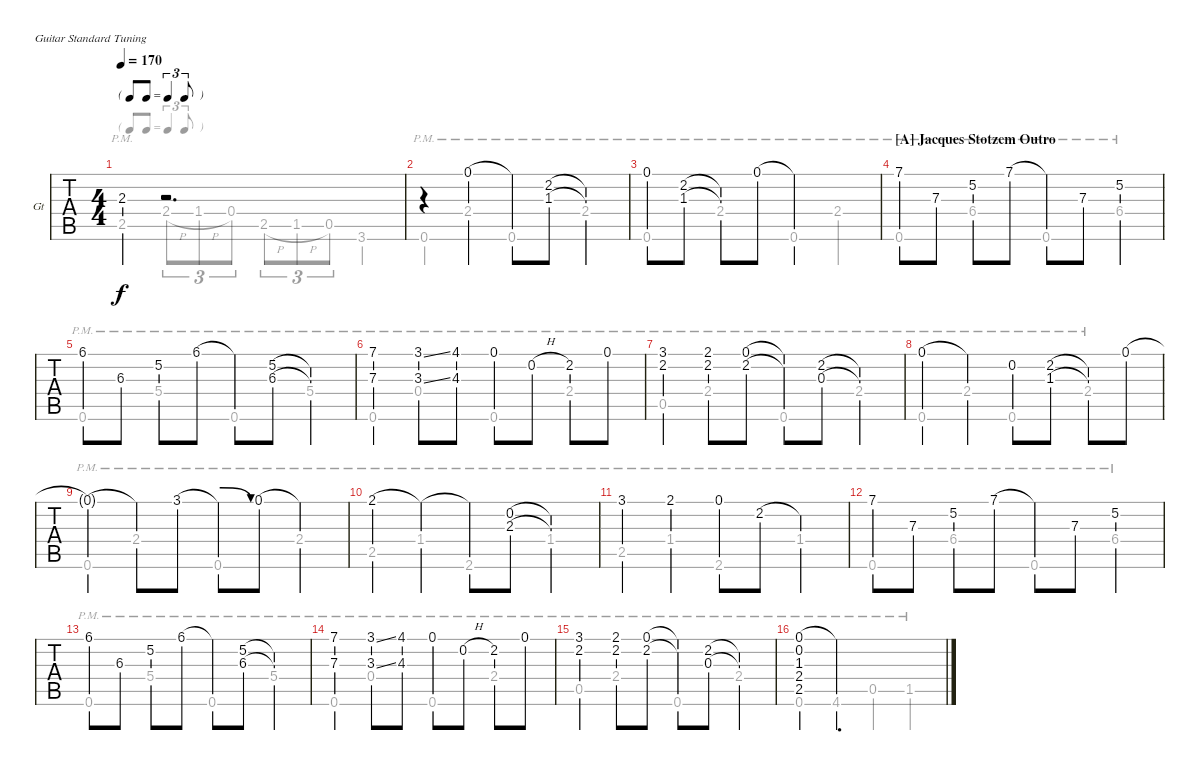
\bracketExtendMode nobrackets
\firstSystemTrackNameOrientation horizontal
\otherSystemsTrackNameOrientation horizontal
\track ("Guitar" "Gt") {instrument electricguitarjazz}
\staff {tabs}
\tuning (E4 B3 G3 D3 A2 E2)
\voice
\ts (4 4)
\tf triplet8th
\tempo 170
\clef g2
\ks e
2.3.4{dy f} r.2{d} |
r.4 0.1.4 0.1{t}.8 (1.3 2.2).8 (2.2{t} 1.3{t}).4 |
0.1.8 (2.2 1.3).8 (2.2{t} 1.3{t}).8 0.1.8 0.1{t}.2 |
\section ("A" "Jacques Stotzem Outro")
7.1.8 7.3.8 5.2.8 7.1.8 7.1{t}.8 7.3.8 5.2.4 |
6.1.8 6.3.8 5.2.8 6.1.8 6.1{t}.8 (6.3 5.2).8 (6.3{t} 5.2{t}).4 |
(7.1 7.3).4 (3.1{ss} 3.3{ss}).8 (4.1 4.3).8 0.1.8 0.2{h}.8 2.2.8 0.1.8 |
(3.1 2.2).4 (2.1 2.2).8 (0.1 2.2).8 (0.1{t} 2.2{t}).8 (2.2 0.3).8 (2.2{t} 0.3{t}).4 |
0.1.4 0.1{t}.4 0.2.8 (2.2 1.3).8 (1.3{t} 2.2{t}).8 0.1.8 |
0.1{t}.4 0.1{t}.8 3.1.8 3.1{be (prebendrelease 0 2 60 0) t}.8 0.1.8 0.1{t}.4 |
2.1.4 2.1{t}.4 2.1{t}.8 (2.3 0.2).8 (0.2{t} 2.3{t}).4 |
3.1.4 2.1.4 0.1.8 2.2.8 2.2{t}.4 |
7.1.8 7.3.8 5.2.8 7.1.8 7.1{t}.8 7.3.8 5.2.4 |
6.1.8 6.3.8 5.2.8 6.1.8 6.1{t}.8 (6.3 5.2).8 (6.3{t} 5.2{t}).4 |
(7.1 7.3).4 (3.1{ss} 3.3{ss}).8 (4.1 4.3).8 0.1.8 0.2{h}.8 2.2.8 0.1.8 |
(3.1 2.2).4 (2.1 2.2).8 (0.1 2.2).8 (0.1{t} 2.2{t}).8 (2.2 0.3).8 (2.2{t} 0.3{t}).4 |
(0.1 2.5 2.4 1.3 0.2).4 0.1{t}.2{d}
\voice
\clef g2
\ottava regular
\simile none
\ks e
2.5{pm}.4{dy f} 2.4{h}.8{tu (3 2)} 1.4{h}.8{tu (3 2)} 0.4.8{tu (3 2)} 2.5{h}.8{tu (3 2)} 1.5{h}.8{tu (3 2)} 0.5.8{tu (3 2)} 3.6.4 |
0.6{pm}.4 2.4{pm}.4 0.6{pm}.4 2.4{pm}.4 |
0.6{pm}.4 2.4{pm}.4 0.6{pm}.4 2.4{pm}.4 |
0.6{pm}.4 6.4{pm}.4 0.6{pm}.4 6.4{pm}.4 |
0.6{pm}.4 5.4{pm}.4 0.6{pm}.4 5.4{pm}.4 |
0.6{pm}.4 0.4{pm}.4 0.6{pm}.4 2.4{pm}.4 |
0.5{pm}.4 2.4{pm}.4 0.6{pm}.4 2.4{pm}.4 |
0.6{pm}.4 2.4{pm}.4 0.6{pm}.4 2.4{pm}.4 |
0.6{pm}.4 2.4{pm}.4 0.6{pm}.4 2.4{pm}.4 |
2.5{pm}.4 1.4{pm}.4 2.6{pm}.4 1.4{pm}.4 |
2.5{pm}.4 1.4{pm}.4 2.6{pm}.4 1.4{pm}.4 |
0.6{pm}.4 6.4{pm}.4 0.6{pm}.4 6.4{pm}.4 |
0.6{pm}.4 5.4{pm}.4 0.6{pm}.4 5.4{pm}.4 |
0.6{pm}.4 0.4{pm}.4 0.6{pm}.4 2.4{pm}.4 |
0.5{pm}.4 2.4{pm}.4 0.6{pm}.4 2.4{pm}.4 |
0.6{pm}.4 4.6{pm}.4 0.5{pm}.4 1.5{pm}.4
